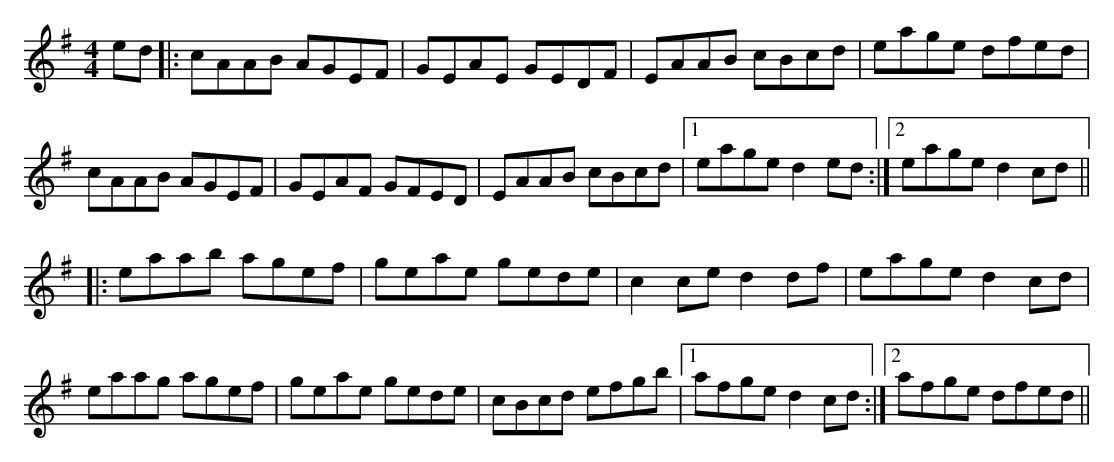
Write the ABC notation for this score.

X:1
M:4/4
K:Dmix
ed|:cAAB AGEF|GEAE GEDF|EAAB cBcd|eage dfed|
cAAB AGEF|GEAF GFED|EAAB cBcd|1 eage d2ed:|2 eage d2cd||
|:eaab agef|geae gede|c2ce d2df|eage d2cd|
eaag agef|geae gede|cBcd efgb|1 afge d2cd:|2 afge dfed||
